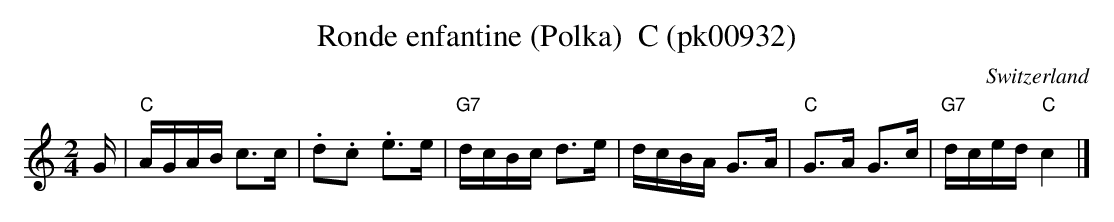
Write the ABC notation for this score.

X:1
T:Ronde enfantine (Polka)  C (pk00932)
O:Switzerland
M:2/4
L:1/16
K:C major
G | "C"AGAB c3c | .d2.c2 .e3e | "G7"dcBc d3e | dcBA G3A | "C"G3A G3c | "G7"dced "C"c4 |]
